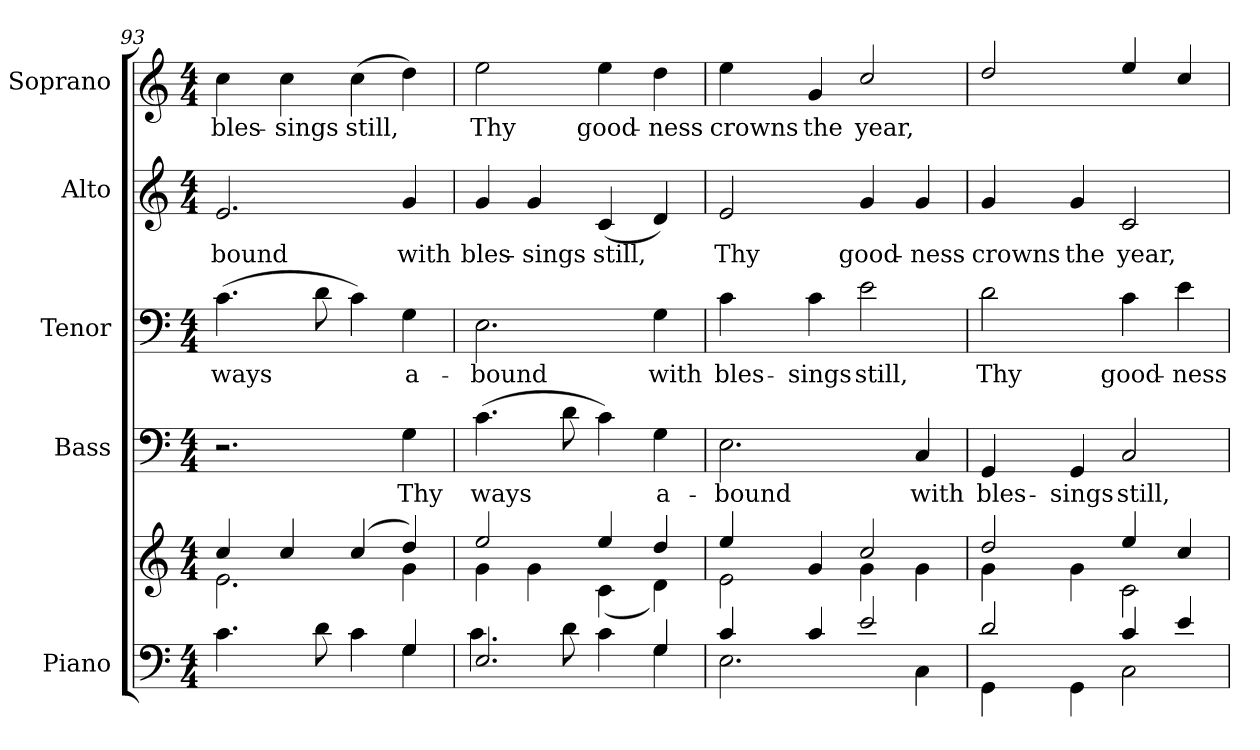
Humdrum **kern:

**kern	**kern	**kern	**text	**kern	**text	**kern	**text	**kern	**text
*part5	*part5	*part4	*part4	*part3	*part3	*part2	*part2	*part1	*part1
*staff6	*staff5	*staff4	*staff4	*staff3	*staff3	*staff2	*staff2	*staff1	*staff1
*I"Piano	*	*I"Bass	*	*I"Tenor	*	*I"Alto	*	*I"Soprano	*
*I'Pno.	*	*I'B.	*	*I'T.	*	*I'A.	*	*I'S.	*
*clefF4	*clefG2	*clefF4	*	*clefF4	*	*clefG2	*	*clefG2	*
*k[]	*k[]	*k[]	*	*k[]	*	*k[]	*	*k[]	*
*C:	*C:	*C:	*	*C:	*	*C:	*	*C:	*
*M4/4	*M4/4	*M4/4	*	*M4/4	*	*M4/4	*	*M4/4	*
=93	=93	=93	=93	=93	=93	=93	=93	=93	=93
*^	*^	*	*	*	*	*	*	*	*
!	!	!	!	!	!	!	!LO:LY:b:color=#000000	!	!	!	!
!	!	!	!	!	!	!	!	!	!LO:LY:b:color=#000000	!	!
!	!	!	!	!	!	!	!	!	!	!	!LO:LY:b:color=#000000
4.ci\	2.ryy	4cci/	2.ei\	2.r	.	(4.ci\	ways	2.ei/	-bound	4cci\	bles-
!	!	!	!	!	!	!	!	!	!	!	!LO:LY:b:color=#000000
.	.	4cci/	.	.	.	.	.	.	.	4cci\	-sings
8di\	.	.	.	.	.	8di\	.	.	.	.	.
!	!	!	!	!	!	!	!	!	!	!	!LO:LY:b:color=#000000
4ci\	.	(4cci/	.	.	.	4ci\)	.	.	.	(4cci\	still,
!	!	!	!	!	!LO:LY:b:color=#000000	!	!	!	!	!	!
!	!	!	!	!	!	!	!LO:LY:b:color=#000000	!	!	!	!
!	!	!	!	!	!	!	!	!	!LO:LY:b:color=#000000	!	!
4Gi/	4Gi\	4ddi/)	4gi\	4Gi\	Thy	4Gi\	a-	4gi/	with	4ddi\)	.
=94	=94	=94	=94	=94	=94	=94	=94	=94	=94	=94	=94
!	!	!	!	!	!LO:LY:b:color=#000000	!	!	!	!	!	!
!	!	!	!	!	!	!	!LO:LY:b:color=#000000	!	!	!	!
!	!	!	!	!	!	!	!	!	!LO:LY:b:color=#000000	!	!
!	!	!	!	!	!	!	!	!	!	!	!LO:LY:b:color=#000000
2.Ei/	4.ci\	2eei/	4gi\	(4.ci\	ways	2.Ei\	-bound	4gi/	bles-	2eei\	Thy
!	!	!	!	!	!	!	!	!	!LO:LY:b:color=#000000	!	!
.	.	.	4gi\	.	.	.	.	4gi/	-sings	.	.
.	8di\	.	.	8di\	.	.	.	.	.	.	.
!	!	!	!	!	!	!	!	!	!LO:LY:b:color=#000000	!	!
!	!	!	!	!	!	!	!	!	!	!	!LO:LY:b:color=#000000
.	4ci\	4eei/	(4ci\	4ci\)	.	.	.	(4ci/	still,	4eei\	good-
!	!	!	!	!	!LO:LY:b:color=#000000	!	!	!	!	!	!
!	!	!	!	!	!	!	!LO:LY:b:color=#000000	!	!	!	!
!	!	!	!	!	!	!	!	!	!	!	!LO:LY:b:color=#000000
4Gi/	4Gi\	4ddi/	4di\)	4Gi\	a-	4Gi\	with	4di/)	.	4ddi\	-ness
=95	=95	=95	=95	=95	=95	=95	=95	=95	=95	=95	=95
!	!	!	!	!	!LO:LY:b:color=#000000	!	!	!	!	!	!
!	!	!	!	!	!	!	!LO:LY:b:color=#000000	!	!	!	!
!	!	!	!	!	!	!	!	!	!LO:LY:b:color=#000000	!	!
!	!	!	!	!	!	!	!	!	!	!	!LO:LY:b:color=#000000
4ci/	2.Ei\	4eei/	2ei\	2.Ei\	-bound	4ci\	bles-	2ei/	Thy	4eei\	crowns
!	!	!	!	!	!	!	!LO:LY:b:color=#000000	!	!	!	!
!	!	!	!	!	!	!	!	!	!	!	!LO:LY:b:color=#000000
4ci/	.	4gi/	.	.	.	4ci\	-sings	.	.	4gi/	the
!	!	!	!	!	!	!	!LO:LY:b:color=#000000	!	!	!	!
!	!	!	!	!	!	!	!	!	!LO:LY:b:color=#000000	!	!
!	!	!	!	!	!	!	!	!	!	!	!LO:LY:b:color=#000000
2ei/	.	2cci/	4gi\	.	.	2ei\	still,	4gi/	good-	2cci/	year,
!	!	!	!	!	!LO:LY:b:color=#000000	!	!	!	!	!	!
!	!	!	!	!	!	!	!	!	!LO:LY:b:color=#000000	!	!
.	4Ci\	.	4gi\	4Ci/	with	.	.	4gi/	-ness	.	.
=96	=96	=96	=96	=96	=96	=96	=96	=96	=96	=96	=96
!	!	!	!	!	!LO:LY:b:color=#000000	!	!	!	!	!	!
!	!	!	!	!	!	!	!LO:LY:b:color=#000000	!	!	!	!
!	!	!	!	!	!	!	!	!	!LO:LY:b:color=#000000	!	!
2di/	4GGi\	2ddi/	4gi\	4GGi/	bles-	2di\	Thy	4gi/	crowns	2ddi/	.
!	!	!	!	!	!LO:LY:b:color=#000000	!	!	!	!	!	!
!	!	!	!	!	!	!	!	!	!LO:LY:b:color=#000000	!	!
.	4GGi\	.	4gi\	4GGi/	-sings	.	.	4gi/	the	.	.
!	!	!	!	!	!LO:LY:b:color=#000000	!	!	!	!	!	!
!	!	!	!	!	!	!	!LO:LY:b:color=#000000	!	!	!	!
!	!	!	!	!	!	!	!	!	!LO:LY:b:color=#000000	!	!
4ci/	2Ci\	4eei/	2ci\	2Ci/	still,	4ci\	good-	2ci/	year,	4eei/	.
!	!	!	!	!	!	!	!LO:LY:b:color=#000000	!	!	!	!
4ei/	.	4cci/	.	.	.	4ei\	-ness	.	.	4cci/	.
*v	*v	*	*	*	*	*	*	*	*	*	*
*	*v	*v	*	*	*	*	*	*	*	*
=	=	=	=	=	=	=	=	=	=
*-	*-	*-	*-	*-	*-	*-	*-	*-	*-
